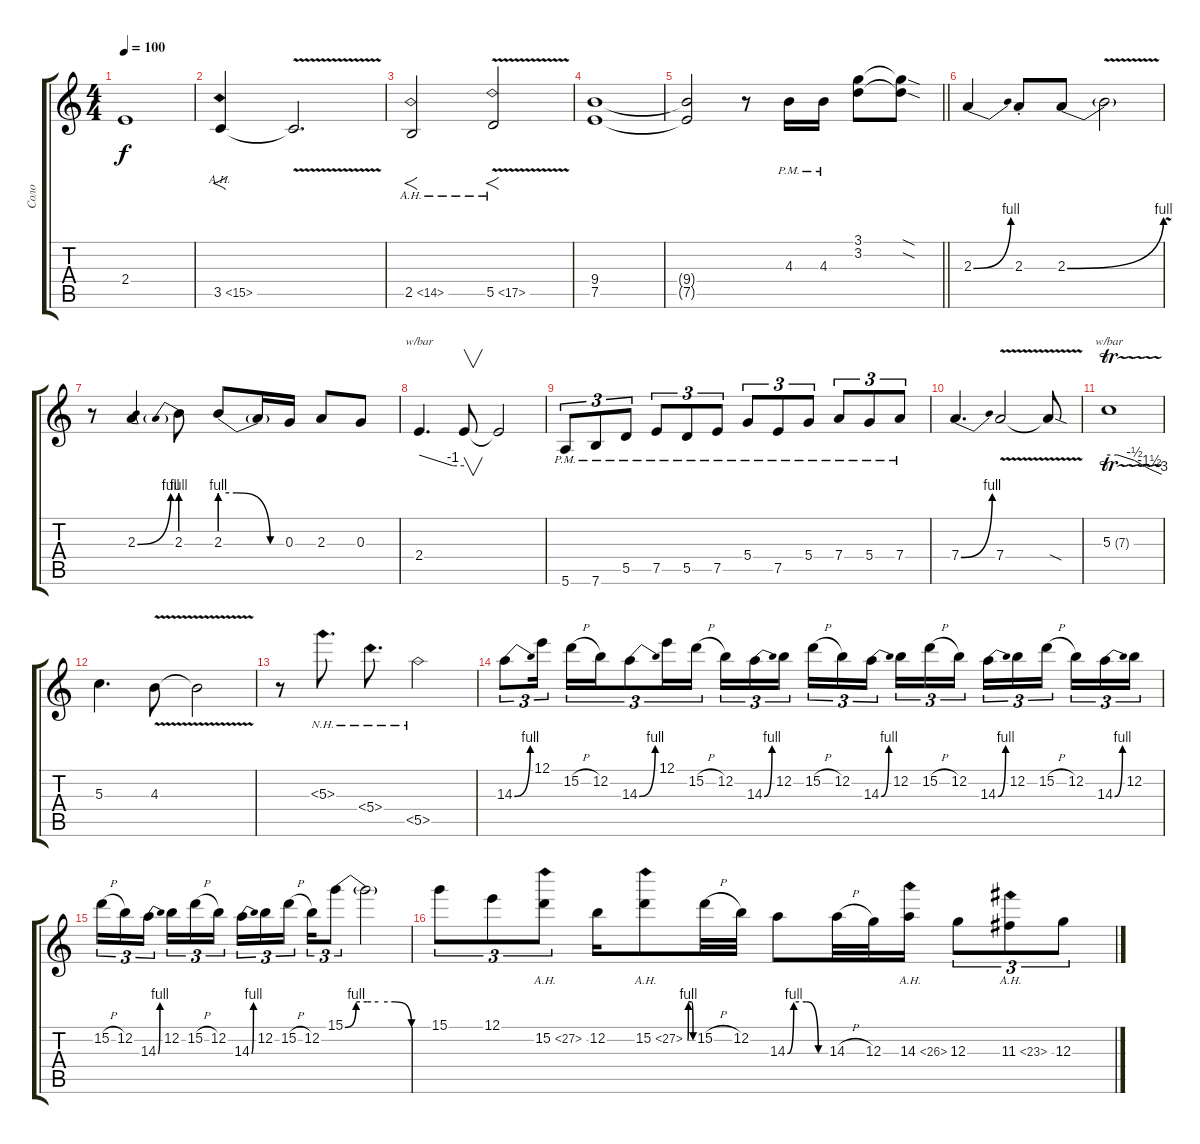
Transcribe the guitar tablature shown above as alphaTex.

\track ("Соло" "Соло") {instrument distortionguitar}
\staff {score tabs}
\tuning (E4 B3 G3 D3 A2 E2) {hide}
\ts (4 4)
\tempo 100
\clef g2
\ks c
2.4{t}.1{dy f} |
3.5{ah 12}.4{f} 3.5{v t}.2{d} |
2.5{ah 12}.2{f} 5.5{ah 12 v}.2{f} |
(9.4 7.5).1 |
\barLineRight lightlight
(9.4{t} 7.5{t}).2 r.8 4.3{pm}.16 4.3{pm}.16 (3.1 3.2).8 (3.1{sod t} 3.2{sod t}).8 |
2.3{be (bend 0 0 60 4)}.4 2.3{st}.8 2.3{be (bend 0 0 60 4)}.8 2.3{v t}.2 |
r.8 2.3{be (bend 0 0 60 4)}.4 2.3{be (prebend 0 4 60 4)}.8 2.3{be (custom 0 4 15 4 46 0 60 0)}.8 2.3{t}.16 0.3.16 2.3.8 0.3.8 |
2.4.4{d tbe (custom default 0 0 45 -4 60 -4)} 2.4{t}.8{v} 2.4{t}.2 |
5.6{pm}.8{tu (3 2)} 7.6{pm}.8{tu (3 2)} 5.5{pm}.8{tu (3 2)} 7.5{pm}.8{tu (3 2)} 5.5{pm}.8{tu (3 2)} 7.5{pm}.8{tu (3 2)} 5.4{pm}.8{tu (3 2)} 7.5{pm}.8{tu (3 2)} 5.4{pm}.8{tu (3 2)} 7.4{pm}.8{tu (3 2)} 5.4{pm}.8{tu (3 2)} 7.4{pm}.8{tu (3 2)} |
7.4{be (bend 0 0 60 4)}.4{d} 7.4{v}.2 7.4{sod t}.8 |
5.3{tr (7 32)}.1{tbe (custom default 0 0 10 0 29 -2 46 -6 60 -12)} |
5.3.4{d} 4.3{v}.8 4.3{t}.2 |
r.8 5.3{nh}.8{d} 5.4{nh}.8{d} 5.5{nh}.2 |
14.3{be (bend 0 0 60 4)}.8{tu (3 2)} 12.1.16{tu (3 2) beam splitsecondary} 15.2{h}.16{tu (3 2)} 12.2.16{tu (3 2)} 14.3{be (bend 0 0 60 4)}.8{tu (3 2)} 12.1.16{tu (3 2)} 15.2{h}.16{tu (3 2) beam splitsecondary} 12.2.16{tu (3 2)} 14.3{be (bend 0 0 60 4)}.16{tu (3 2)} 12.2.16{tu (3 2)} 15.2{h}.16{tu (3 2)} 12.2.16{tu (3 2)} 14.3{be (bend 0 0 60 4)}.16{tu (3 2) beam splitsecondary} 12.2.16{tu (3 2)} 15.2{h}.16{tu (3 2)} 12.2.16{tu (3 2)} 14.3{be (bend 0 0 60 4)}.16{tu (3 2)} 12.2.16{tu (3 2)} 15.2{h}.16{tu (3 2) beam splitsecondary} 12.2.16{tu (3 2)} 14.3{be (bend 0 0 60 4)}.16{tu (3 2)} 12.2.16{tu (3 2)} |
15.2{h}.16{tu (3 2)} 12.2.16{tu (3 2)} 14.3{be (bend 0 0 60 4)}.16{tu (3 2) beam splitsecondary} 12.2.16{tu (3 2)} 15.2{h}.16{tu (3 2)} 12.2.16{tu (3 2)} 14.3{be (bend 0 0 60 4)}.16{tu (3 2)} 12.2.16{tu (3 2)} 15.2{h}.16{tu (3 2) beam splitsecondary} 12.2.16{tu (3 2)} 15.1{be (custom 0 0 10 4 20 4 30 4 45 4 60 0)}.8{tu (3 2)} 15.1{t}.2 |
15.1.8{tu (3 2)} 12.1.8{tu (3 2)} 15.2{ah 12}.8{tu (3 2)} 12.2.16 15.2{be (custom 0 0 5 0 10 4 44 4 60 0) ah 12}.8 15.2{h}.32 12.2.32 14.3{be (custom 0 0 10 4 30 4 49 0 60 0)}.8 14.3{h}.32 12.3.32 14.3{ah 12}.16 12.3.8{tu (3 2)} 11.3{ah 12}.8{tu (3 2)} 12.3.8{tu (3 2)}
